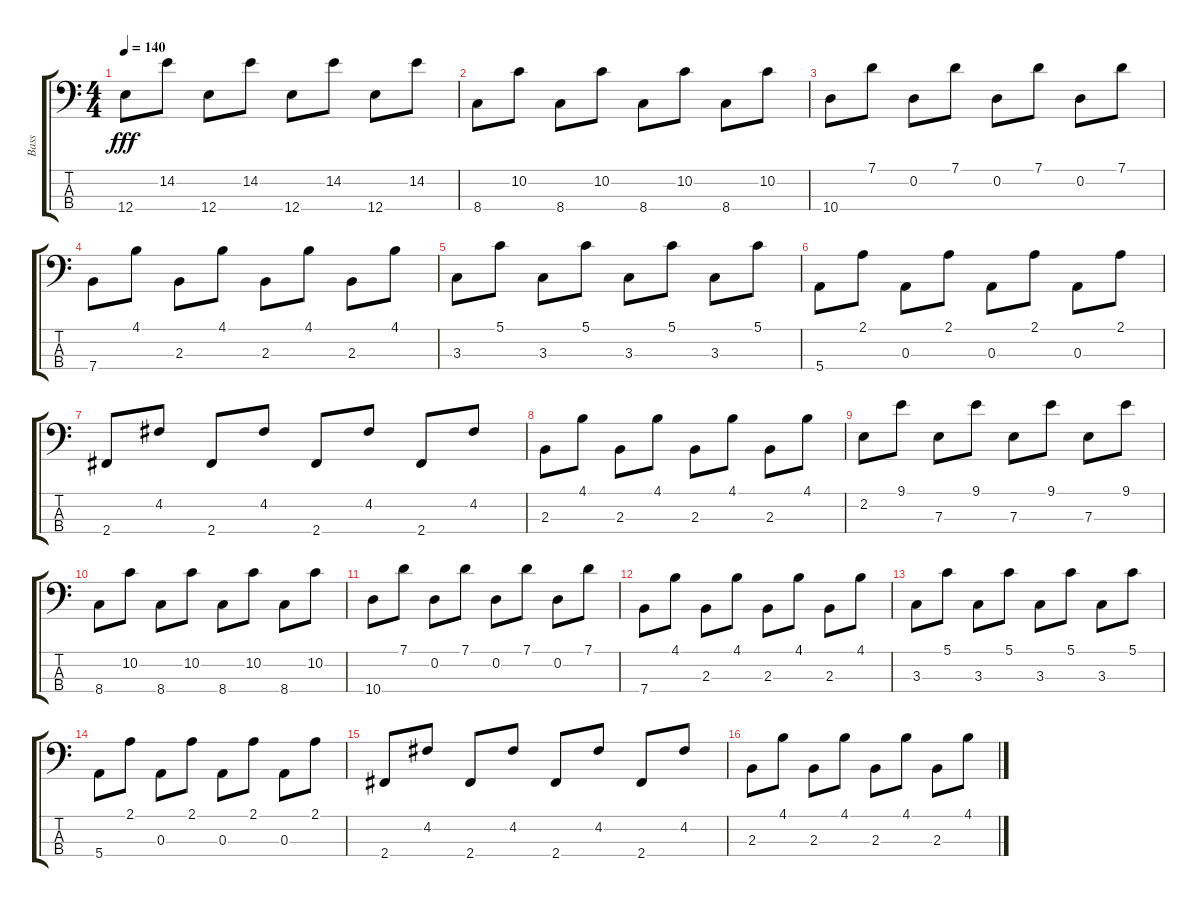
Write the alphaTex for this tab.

\track ("Bass" "Bass") {instrument acousticbass}
\staff {score tabs}
\tuning (G2 D2 A1 E1) {hide}
\ts (4 4)
\tempo 140
\clef f4
\ks c
12.4.8{dy fff} 14.2.8 12.4.8 14.2.8 12.4.8 14.2.8 12.4.8 14.2.8 |
8.4.8 10.2.8 8.4.8 10.2.8 8.4.8 10.2.8 8.4.8 10.2.8 |
10.4.8 7.1.8 0.2.8 7.1.8 0.2.8 7.1.8 0.2.8 7.1.8 |
7.4.8 4.1.8 2.3.8 4.1.8 2.3.8 4.1.8 2.3.8 4.1.8 |
3.3.8 5.1.8 3.3.8 5.1.8 3.3.8 5.1.8 3.3.8 5.1.8 |
5.4.8 2.1.8 0.3.8 2.1.8 0.3.8 2.1.8 0.3.8 2.1.8 |
2.4.8 4.2.8 2.4.8 4.2.8 2.4.8 4.2.8 2.4.8 4.2.8 |
2.3.8 4.1.8 2.3.8 4.1.8 2.3.8 4.1.8 2.3.8 4.1.8 |
2.2.8 9.1.8 7.3.8 9.1.8 7.3.8 9.1.8 7.3.8 9.1.8 |
8.4.8 10.2.8 8.4.8 10.2.8 8.4.8 10.2.8 8.4.8 10.2.8 |
10.4.8 7.1.8 0.2.8 7.1.8 0.2.8 7.1.8 0.2.8 7.1.8 |
7.4.8 4.1.8 2.3.8 4.1.8 2.3.8 4.1.8 2.3.8 4.1.8 |
3.3.8 5.1.8 3.3.8 5.1.8 3.3.8 5.1.8 3.3.8 5.1.8 |
5.4.8 2.1.8 0.3.8 2.1.8 0.3.8 2.1.8 0.3.8 2.1.8 |
2.4.8 4.2.8 2.4.8 4.2.8 2.4.8 4.2.8 2.4.8 4.2.8 |
2.3.8 4.1.8 2.3.8 4.1.8 2.3.8 4.1.8 2.3.8 4.1.8
